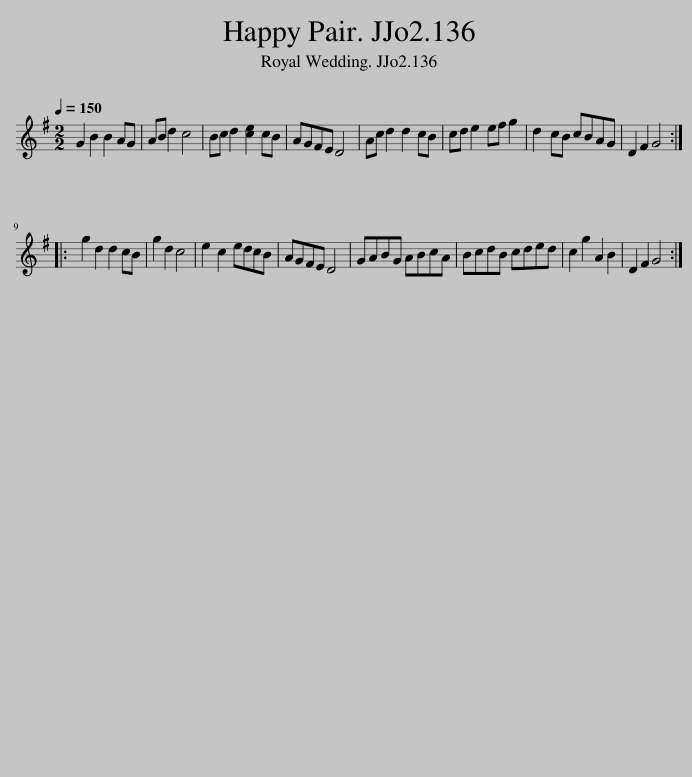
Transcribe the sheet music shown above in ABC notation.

X:1
L:1/8
Q:1/4=150
M:2/2
I:linebreak $
K:G
V:1 treble
V:1
 G2 B2 B2 AG | AB d2 c4 | Bc d2 [ce]2 cB | AGFE D4 | Ac d2 d2 cB | %5
 cd e2 ef g2 | d2 cB cBAG | D2 F2 G4 ::$ g2 d2 d2 cB | g2 d2 c4 | %10
 e2 c2 edcB | AGFE D4 | GABG ABcA | BcdB cded | c2 g2 A2 B2 | %15
 D2 F2 G4 :| %16
